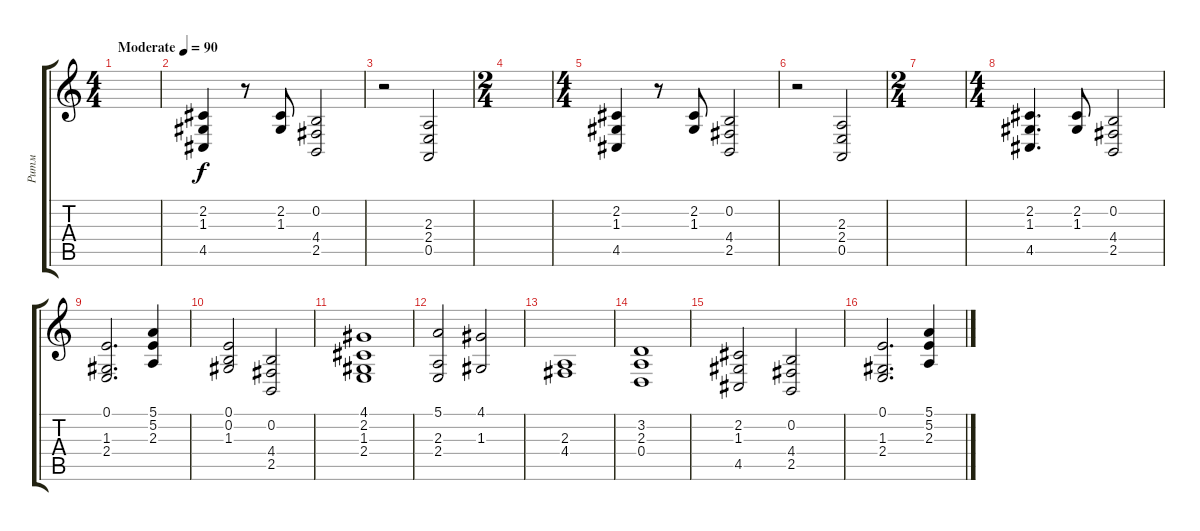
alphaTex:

\track ("Ритм" "Ритм") {instrument pad1newage}
\staff {score tabs}
\tuning (E4 B3 G3 D3 A2 E2) {hide}
\ts (4 4)
\tempo (90 "Moderate")
\clef g2
\ks c
|
(2.2 1.3 4.5).4 r.8 (2.2 1.3).8 (0.2 4.4 2.5).2 |
r.2 (2.3 2.4 0.5).2 |
\ts (2 4)
|
\ts (4 4)
(2.2 1.3 4.5).4 r.8 (2.2 1.3).8 (0.2 4.4 2.5).2 |
r.2 (2.3 2.4 0.5).2 |
\ts (2 4)
|
\ts (4 4)
(2.2 1.3 4.5).4{d} (2.2 1.3).8 (0.2 4.4 2.5).2 |
(0.1 1.3 2.4).2{d} (5.1 5.2 2.3).4 |
(0.1 0.2 1.3).2 (0.2 4.4 2.5).2 |
(4.1 2.2 1.3 2.4).1 |
(5.1 2.3 2.4).2 (4.1 1.3).2 |
(2.3 4.4).1 |
(3.2 2.3 0.4).1 |
(2.2 1.3 4.5).2 (0.2 4.4 2.5).2 |
(0.1 1.3 2.4).2{d} (5.1 5.2 2.3).4
